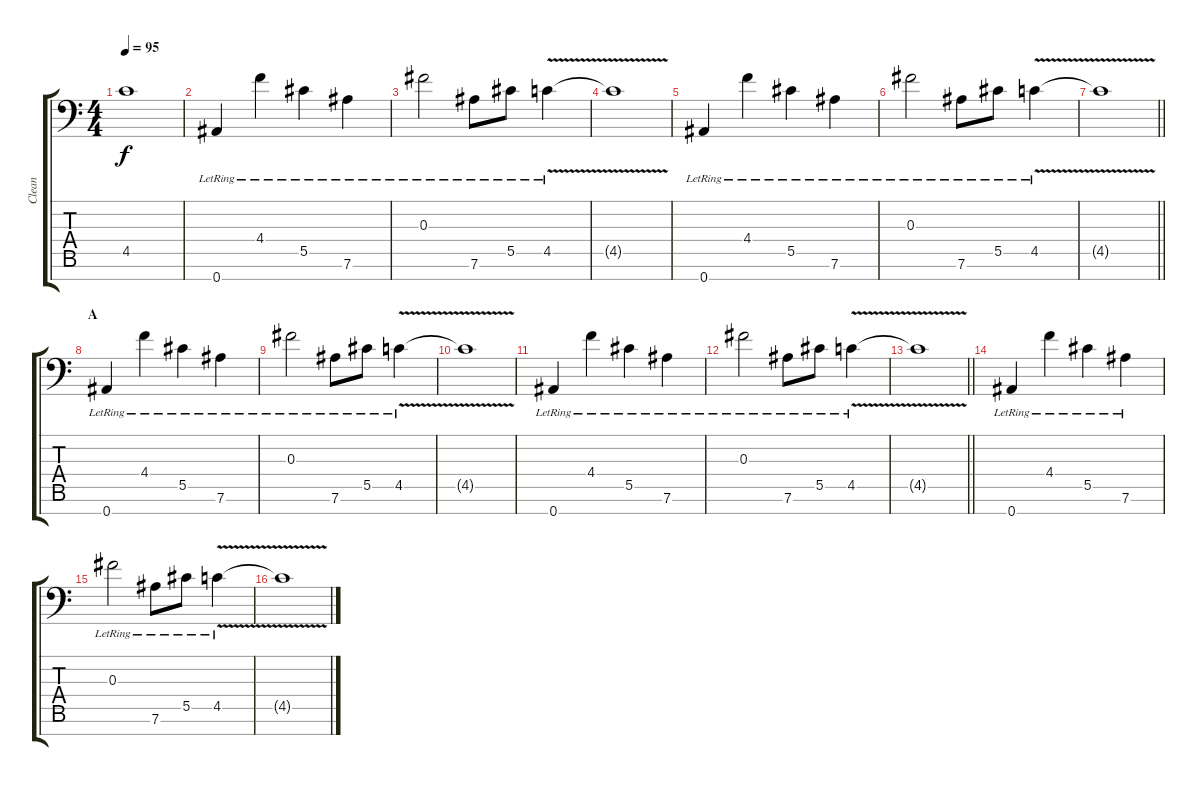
\track ("Clean" "Clean") {instrument acousticguitarsteel}
\staff {score tabs}
\tuning (Eb4 Bb3 Gb3 Db3 Ab2 Eb2 Bb1) {hide}
\ts (4 4)
\tempo 95
\clef f4
\ks c
4.5{t}.1{dy f} |
0.7{lr}.4 4.4{lr}.4 5.5{lr}.4 7.6{lr}.4 |
0.3{lr}.2 7.6{lr}.8 5.5{lr}.8 4.5{v lr}.4 |
4.5{t}.1 |
0.7{lr}.4 4.4{lr}.4 5.5{lr}.4 7.6{lr}.4 |
0.3{lr}.2 7.6{lr}.8 5.5{lr}.8 4.5{v lr}.4 |
\barLineRight lightlight
4.5{t}.1 |
\section ("" "A")
0.7{lr}.4 4.4{lr}.4 5.5{lr}.4 7.6{lr}.4 |
0.3{lr}.2 7.6{lr}.8 5.5{lr}.8 4.5{v lr}.4 |
4.5{t}.1 |
0.7{lr}.4 4.4{lr}.4 5.5{lr}.4 7.6{lr}.4 |
0.3{lr}.2 7.6{lr}.8 5.5{lr}.8 4.5{v lr}.4 |
\barLineRight lightlight
4.5{t}.1 |
0.7{lr}.4 4.4{lr}.4 5.5{lr}.4 7.6{lr}.4 |
0.3{lr}.2 7.6{lr}.8 5.5{lr}.8 4.5{v lr}.4 |
4.5{t}.1
